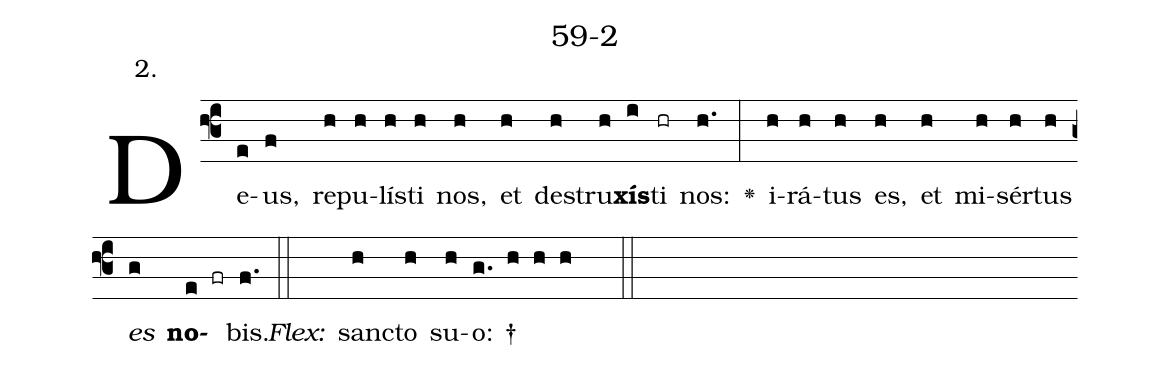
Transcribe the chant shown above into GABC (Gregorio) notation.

name: 59-2;
annotation: 2.;
%%
(f3)De(e)us,(f) re(h)pu(h)lís(h)ti(h) nos,(h) et(h) de(h)stru(h)<b>xís</b>(i)ti(hr) nos:(h.) <v>\greheightstar</v>(:) i(h)rá(h)tus(h) es,(h) et(h) mi(h)sér(h)tus(h) <i>es</i>(g) <b>no</b>(e fr)bis.(f.) (::)
<i>Flex:</i>()  sanc(h)to(h) su(h)o: †(g. h h h  ::)

%E(h) u(h) o(h) u(g) a(e) e.(f.) (::)
